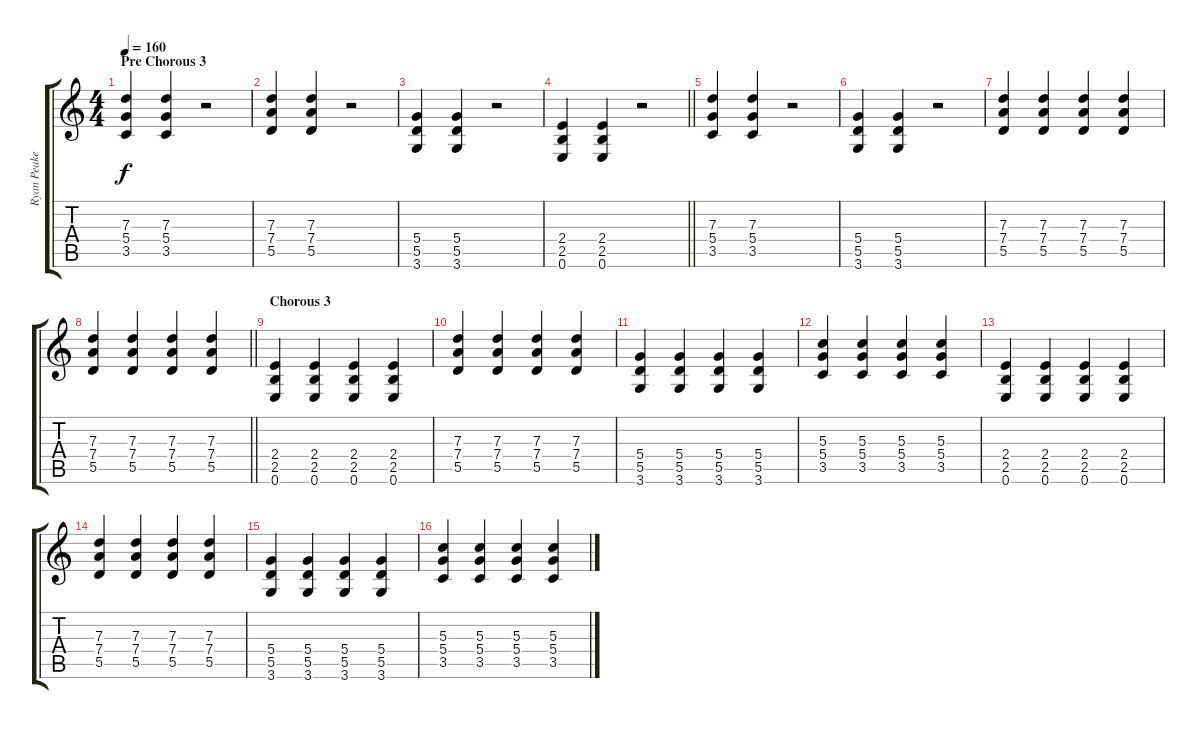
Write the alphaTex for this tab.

\track ("Ryan Peake" "Ryan Peake") {instrument acousticguitarsteel}
\staff {score tabs}
\tuning (E4 B3 G3 D3 A2 E2) {hide}
\ts (4 4)
\section ("" "Pre Chorous 3")
\tempo 160
\clef g2
\ks c
(7.3 5.4 3.5).4{dy f instrument overdrivenguitar} (7.3 5.4 3.5).4 r.2 |
(7.3 7.4 5.5).4 (7.3 7.4 5.5).4 r.2 |
(5.4 5.5 3.6).4 (5.4 5.5 3.6).4 r.2 |
\barLineRight lightlight
(2.4 2.5 0.6).4 (2.4 2.5 0.6).4 r.2 |
(7.3 5.4 3.5).4 (7.3 5.4 3.5).4 r.2 |
(5.4 5.5 3.6).4 (5.4 5.5 3.6).4 r.2 |
(7.3 7.4 5.5).4 (7.3 7.4 5.5).4 (7.3 7.4 5.5).4 (7.3 7.4 5.5).4 |
\barLineRight lightlight
(7.3 7.4 5.5).4 (7.3 7.4 5.5).4 (7.3 7.4 5.5).4 (7.3 7.4 5.5).4 |
\section ("" "Chorous 3")
(2.4 2.5 0.6).4 (2.4 2.5 0.6).4 (2.4 2.5 0.6).4 (2.4 2.5 0.6).4 |
(7.3 7.4 5.5).4 (7.3 7.4 5.5).4 (7.3 7.4 5.5).4 (7.3 7.4 5.5).4 |
(5.4 5.5 3.6).4 (5.4 5.5 3.6).4 (5.4 5.5 3.6).4 (5.4 5.5 3.6).4 |
(5.3 5.4 3.5).4 (5.3 5.4 3.5).4 (5.3 5.4 3.5).4 (5.3 5.4 3.5).4 |
(2.4 2.5 0.6).4 (2.4 2.5 0.6).4 (2.4 2.5 0.6).4 (2.4 2.5 0.6).4 |
(7.3 7.4 5.5).4 (7.3 7.4 5.5).4 (7.3 7.4 5.5).4 (7.3 7.4 5.5).4 |
(5.4 5.5 3.6).4 (5.4 5.5 3.6).4 (5.4 5.5 3.6).4 (5.4 5.5 3.6).4 |
(5.3 5.4 3.5).4 (5.3 5.4 3.5).4 (5.3 5.4 3.5).4 (5.3 5.4 3.5).4
